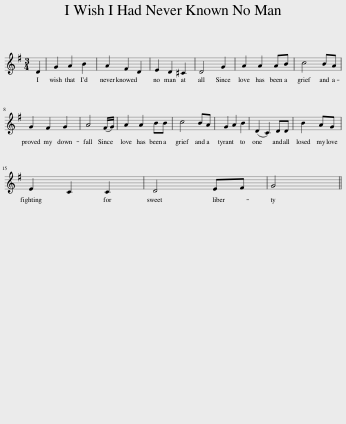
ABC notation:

X:1
L:1/8
M:3/4
I:linebreak $
K:G
V:1 treble
V:1
 D2 | G2 A2 B2 | A2 F2 D2 | E2 D2 ^C2 | D4 G2 | %5
 A2 A2 AB | c4 BA |$ G2 F2 G2 | A4 (F/G/) | A2 A2 BB | %10
 c4 BA | G2 A2 B2 | (D2 C2) DD | B2 AG |$ E2 C2 C2 | %15
 D4 EF | G4 || %17
